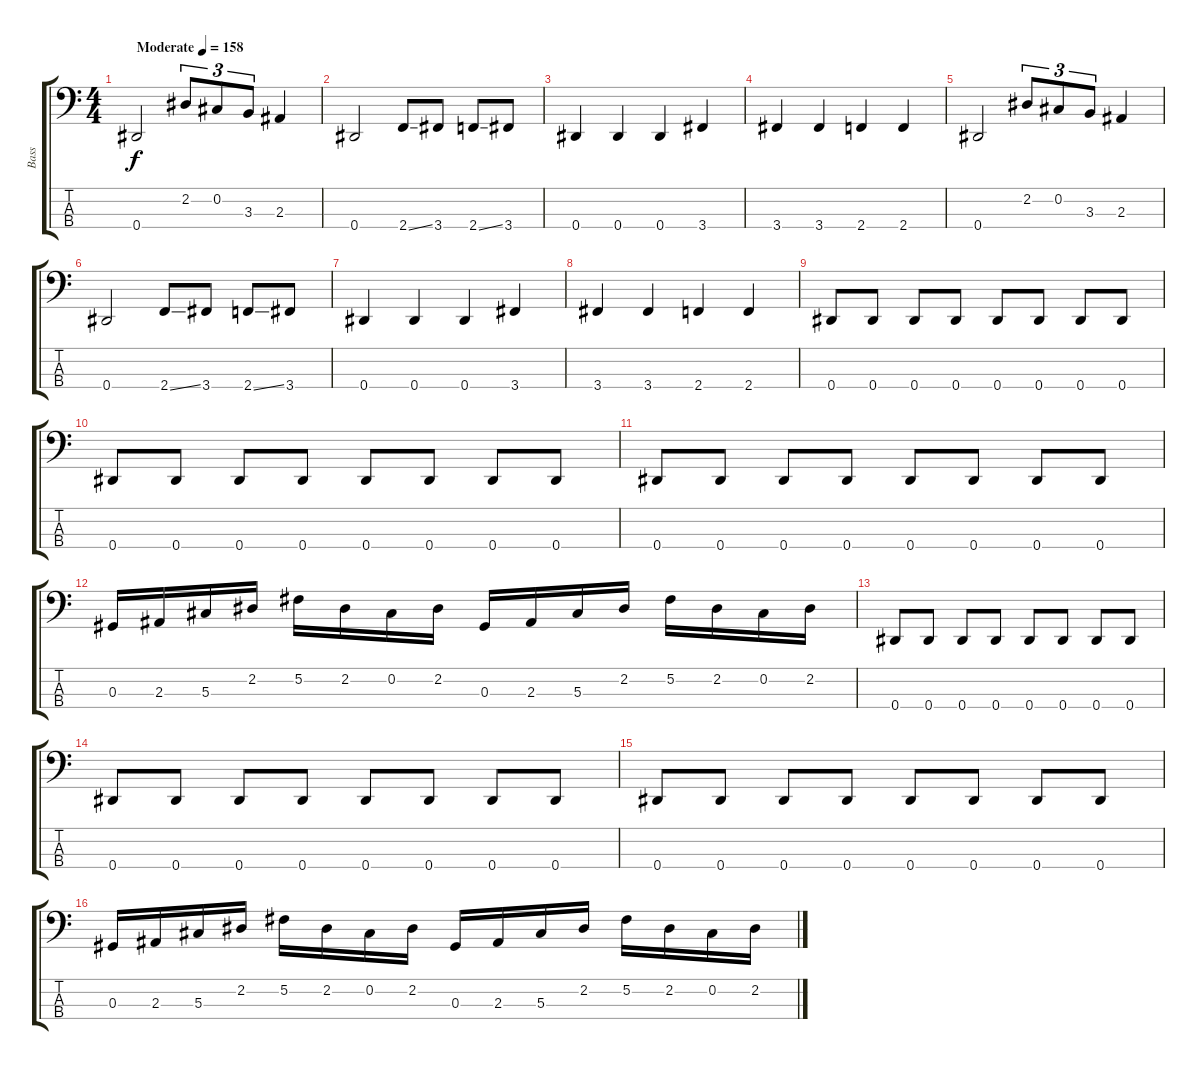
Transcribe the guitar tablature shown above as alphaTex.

\track ("Bass" "Bass") {instrument electricbassfinger}
\staff {score tabs}
\tuning (Gb2 Db2 Ab1 Eb1) {hide}
\ts (4 4)
\tempo (158 "Moderate")
\clef f4
\ks c
0.4.2{dy f instrument electricbassfinger} 2.2.8{tu (3 2)} 0.2.8{tu (3 2)} 3.3.8{tu (3 2)} 2.3.4 |
0.4.2 2.4{ss}.8 3.4.8 2.4{ss}.8 3.4.8 |
0.4.4 0.4.4 0.4.4 3.4.4 |
3.4.4 3.4.4 2.4.4 2.4.4 |
0.4.2 2.2.8{tu (3 2)} 0.2.8{tu (3 2)} 3.3.8{tu (3 2)} 2.3.4 |
0.4.2 2.4{ss}.8 3.4.8 2.4{ss}.8 3.4.8 |
0.4.4 0.4.4 0.4.4 3.4.4 |
3.4.4 3.4.4 2.4.4 2.4.4 |
0.4.8 0.4.8 0.4.8 0.4.8 0.4.8 0.4.8 0.4.8 0.4.8 |
0.4.8 0.4.8 0.4.8 0.4.8 0.4.8 0.4.8 0.4.8 0.4.8 |
0.4.8 0.4.8 0.4.8 0.4.8 0.4.8 0.4.8 0.4.8 0.4.8 |
0.3.16 2.3.16 5.3.16 2.2.16 5.2.16 2.2.16 0.2.16 2.2.16 0.3.16 2.3.16 5.3.16 2.2.16 5.2.16 2.2.16 0.2.16 2.2.16 |
0.4.8 0.4.8 0.4.8 0.4.8 0.4.8 0.4.8 0.4.8 0.4.8 |
0.4.8 0.4.8 0.4.8 0.4.8 0.4.8 0.4.8 0.4.8 0.4.8 |
0.4.8 0.4.8 0.4.8 0.4.8 0.4.8 0.4.8 0.4.8 0.4.8 |
0.3.16 2.3.16 5.3.16 2.2.16 5.2.16 2.2.16 0.2.16 2.2.16 0.3.16 2.3.16 5.3.16 2.2.16 5.2.16 2.2.16 0.2.16 2.2.16
